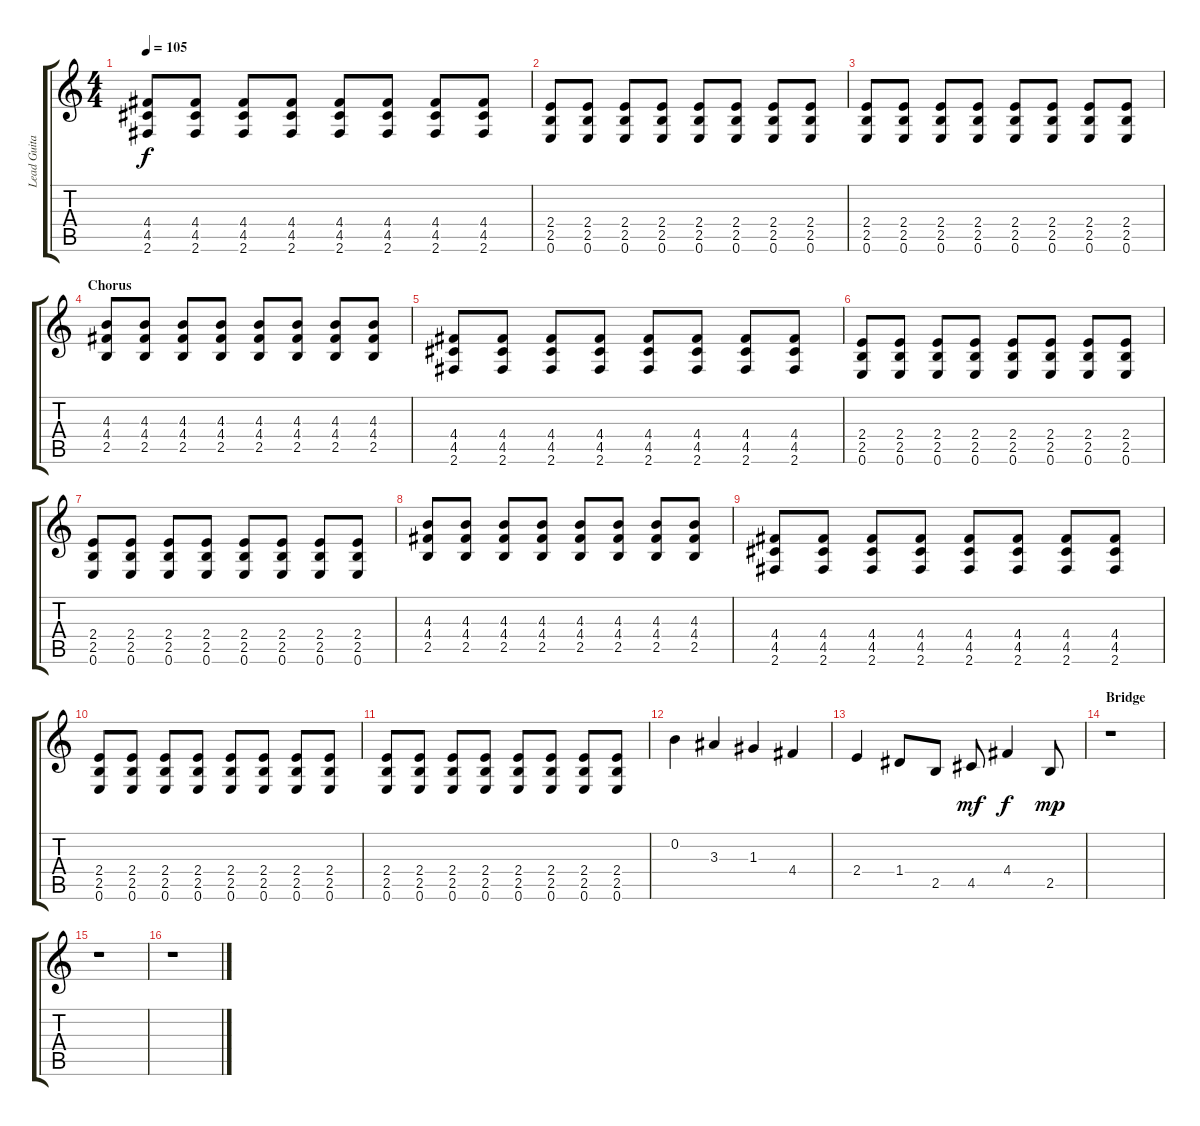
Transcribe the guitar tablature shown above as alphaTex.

\track ("Lead Guitar" "Lead Guita") {instrument electricguitarclean}
\staff {score tabs}
\tuning (E4 B3 G3 D3 A2 E2) {hide}
\ts (4 4)
\tempo 105
\clef g2
\ks c
(4.4 4.5 2.6).8{dy f} (4.4 4.5 2.6).8 (4.4 4.5 2.6).8 (4.4 4.5 2.6).8 (4.4 4.5 2.6).8 (4.4 4.5 2.6).8 (4.4 4.5 2.6).8 (4.4 4.5 2.6).8 |
(2.4 2.5 0.6).8 (2.4 2.5 0.6).8 (2.4 2.5 0.6).8 (2.4 2.5 0.6).8 (2.4 2.5 0.6).8 (2.4 2.5 0.6).8 (2.4 2.5 0.6).8 (2.4 2.5 0.6).8 |
(2.4 2.5 0.6).8 (2.4 2.5 0.6).8 (2.4 2.5 0.6).8 (2.4 2.5 0.6).8 (2.4 2.5 0.6).8 (2.4 2.5 0.6).8 (2.4 2.5 0.6).8 (2.4 2.5 0.6).8 |
\section ("" "Chorus")
(4.3 4.4 2.5).8{instrument electricguitarclean} (4.3 4.4 2.5).8 (4.3 4.4 2.5).8 (4.3 4.4 2.5).8 (4.3 4.4 2.5).8 (4.3 4.4 2.5).8 (4.3 4.4 2.5).8 (4.3 4.4 2.5).8 |
(4.4 4.5 2.6).8 (4.4 4.5 2.6).8 (4.4 4.5 2.6).8 (4.4 4.5 2.6).8 (4.4 4.5 2.6).8 (4.4 4.5 2.6).8 (4.4 4.5 2.6).8 (4.4 4.5 2.6).8 |
(2.4 2.5 0.6).8 (2.4 2.5 0.6).8 (2.4 2.5 0.6).8 (2.4 2.5 0.6).8 (2.4 2.5 0.6).8 (2.4 2.5 0.6).8 (2.4 2.5 0.6).8 (2.4 2.5 0.6).8 |
(2.4 2.5 0.6).8 (2.4 2.5 0.6).8 (2.4 2.5 0.6).8 (2.4 2.5 0.6).8 (2.4 2.5 0.6).8 (2.4 2.5 0.6).8 (2.4 2.5 0.6).8 (2.4 2.5 0.6).8 |
(4.3 4.4 2.5).8 (4.3 4.4 2.5).8 (4.3 4.4 2.5).8 (4.3 4.4 2.5).8 (4.3 4.4 2.5).8 (4.3 4.4 2.5).8 (4.3 4.4 2.5).8 (4.3 4.4 2.5).8 |
(4.4 4.5 2.6).8 (4.4 4.5 2.6).8 (4.4 4.5 2.6).8 (4.4 4.5 2.6).8 (4.4 4.5 2.6).8 (4.4 4.5 2.6).8 (4.4 4.5 2.6).8 (4.4 4.5 2.6).8 |
(2.4 2.5 0.6).8 (2.4 2.5 0.6).8 (2.4 2.5 0.6).8 (2.4 2.5 0.6).8 (2.4 2.5 0.6).8 (2.4 2.5 0.6).8 (2.4 2.5 0.6).8 (2.4 2.5 0.6).8 |
(2.4 2.5 0.6).8 (2.4 2.5 0.6).8 (2.4 2.5 0.6).8 (2.4 2.5 0.6).8 (2.4 2.5 0.6).8 (2.4 2.5 0.6).8 (2.4 2.5 0.6).8 (2.4 2.5 0.6).8 |
0.2.4{instrument electricguitarjazz} 3.3.4 1.3.4 4.4.4 |
2.4.4 1.4.8 2.5.8 4.5.8{dy mf} 4.4.4{dy f} 2.5.8{dy mp} |
\section ("" "Bridge")
r.1 |
r.1 |
r.1
